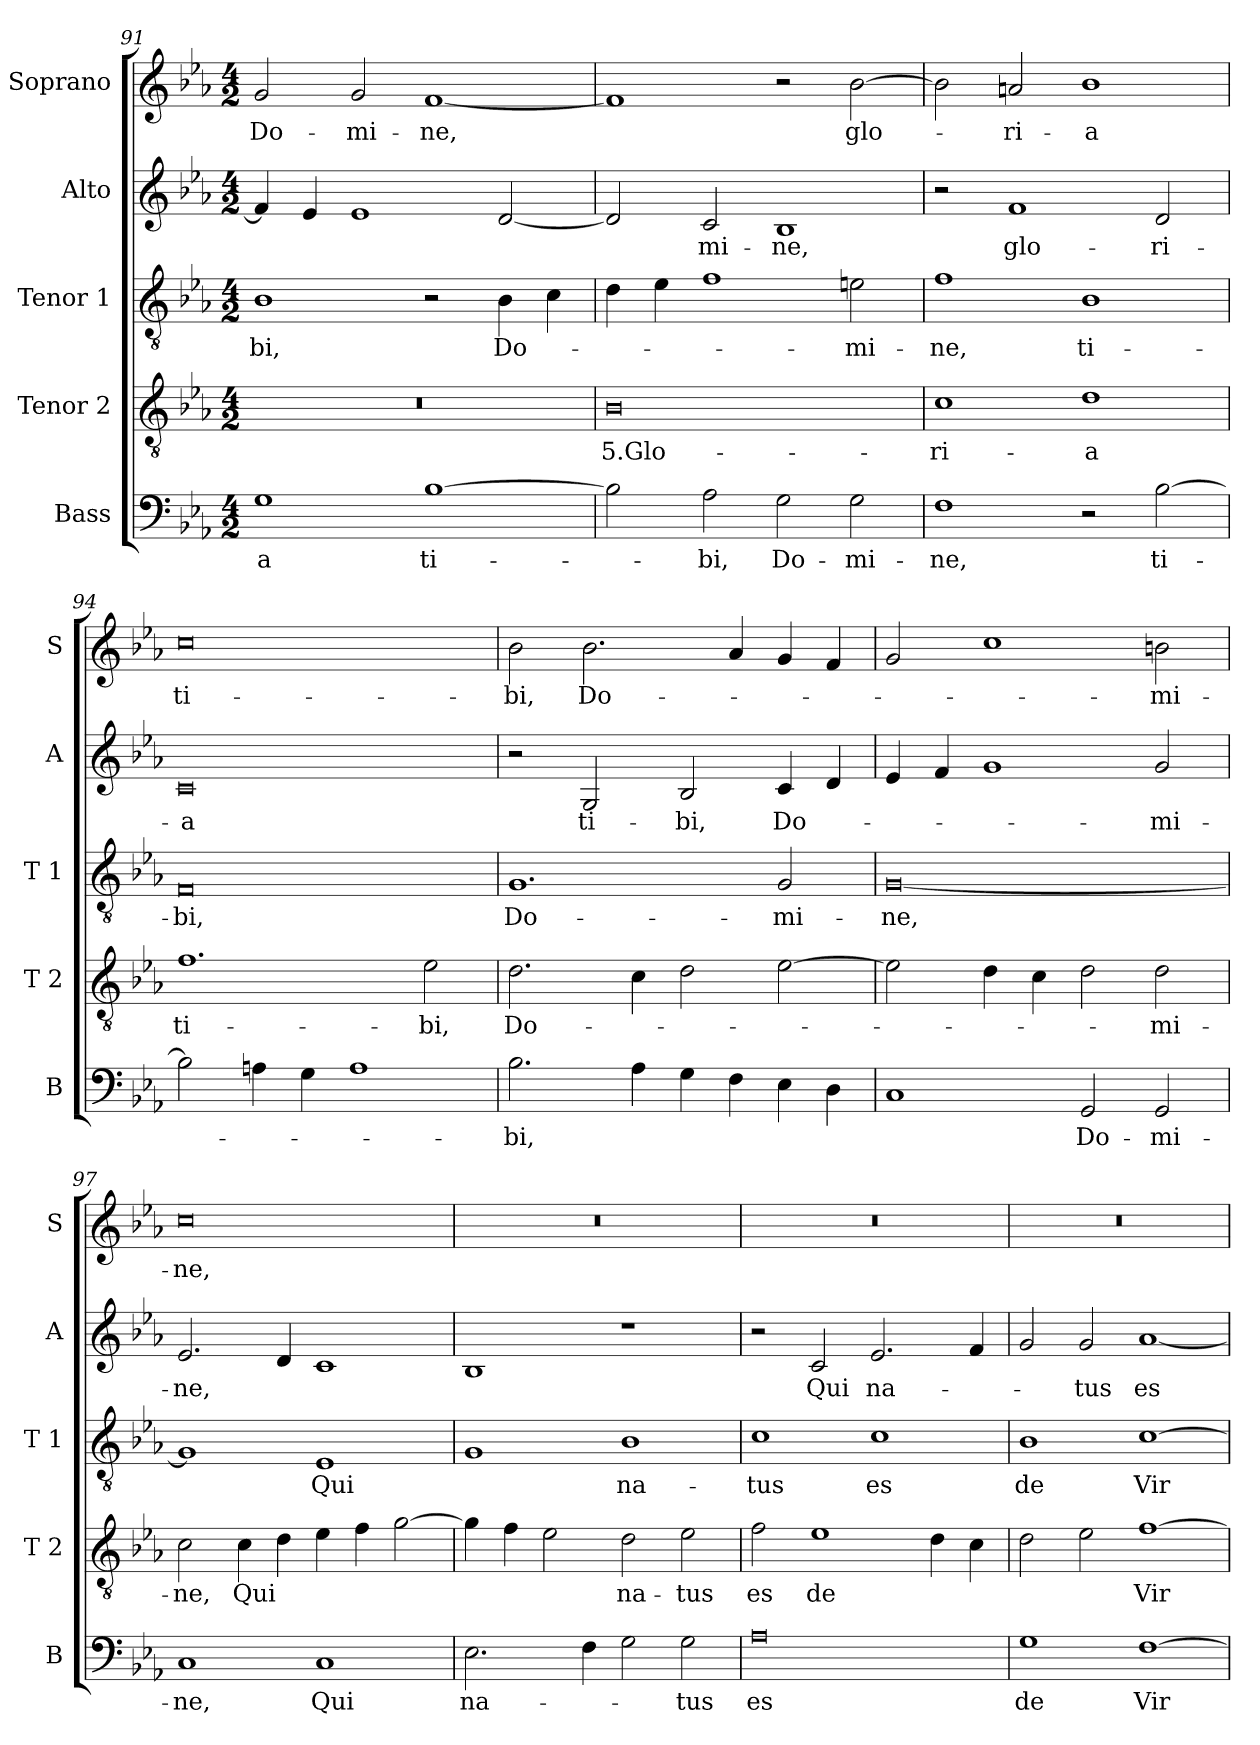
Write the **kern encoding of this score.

**kern	**text	**kern	**text	**kern	**text	**kern	**text	**kern	**text
*part5	*part5	*part4	*part4	*part3	*part3	*part2	*part2	*part1	*part1
*staff5	*staff5	*staff4	*staff4	*staff3	*staff3	*staff2	*staff2	*staff1	*staff1
*I"Bass	*	*I"Tenor 2	*	*I"Tenor 1	*	*I"Alto	*	*I"Soprano	*
*I'B	*	*I'T 2	*	*I'T 1	*	*I'A	*	*I'S	*
*clefF4	*	*clefGv2	*	*clefGv2	*	*clefG2	*	*clefG2	*
*k[b-e-a-]	*	*k[b-e-a-]	*	*k[b-e-a-]	*	*k[b-e-a-]	*	*k[b-e-a-]	*
*E-:	*	*E-:	*	*E-:	*	*E-:	*	*E-:	*
*M4/2	*	*M4/2	*	*M4/2	*	*M4/2	*	*M4/2	*
=91	=91	=91	=91	=91	=91	=91	=91	=91	=91
!	!LO:LY:b	!	!	!	!LO:LY:b	!	!	!	!LO:LY:b
1G	-a	0r	.	1B-	-bi,	4f/]	.	2g/	Do-
.	.	.	.	.	.	4e-/	.	.	.
!	!	!	!	!	!	!	!	!	!LO:LY:b
.	.	.	.	.	.	1e-	.	2g/	-mi-
!	!LO:LY:b	!	!	!	!	!	!	!	!LO:LY:b
[1B-	ti-	.	.	2r	.	.	.	[1f	-ne,
!	!	!	!	!	!LO:LY:b	!	!	!	!
.	.	.	.	4B-\	Do-	[2d/	.	.	.
.	.	.	.	4c\	.	.	.	.	.
=92	=92	=92	=92	=92	=92	=92	=92	=92	=92
!	!	!	!LO:LY:b	!	!	!	!	!	!
2B-\]	.	0B-	5.Glo-	4d\	.	2d/]	.	1f]	.
.	.	.	.	4e-\	.	.	.	.	.
!	!LO:LY:b	!	!	!	!	!	!LO:LY:b	!	!
2A-\	-bi,	.	.	1f	.	2c/	-mi-	.	.
!	!LO:LY:b	!	!	!	!	!	!LO:LY:b	!	!
2G\	Do-	.	.	.	.	1B-	-ne,	2r	.
!	!LO:LY:b	!	!	!	!LO:LY:b	!	!	!	!LO:LY:b
2G\	-mi-	.	.	2en\	-mi-	.	.	[2b-\	glo-
=93	=93	=93	=93	=93	=93	=93	=93	=93	=93
!	!LO:LY:b	!	!LO:LY:b	!	!LO:LY:b	!	!	!	!
1F	-ne,	1c	-ri-	1f	-ne,	2r	.	2b-\]	.
!	!	!	!	!	!	!	!LO:LY:b	!	!LO:LY:b
.	.	.	.	.	.	1f	glo-	2an/	-ri-
!	!	!	!LO:LY:b	!	!LO:LY:b	!	!	!	!LO:LY:b
2r	.	1d	-a	1B-	ti-	.	.	1b-	-a
!	!LO:LY:b	!	!	!	!	!	!LO:LY:b	!	!
[2B-\	ti-	.	.	.	.	2d/	-ri-	.	.
=94	=94	=94	=94	=94	=94	=94	=94	=94	=94
!	!	!	!LO:LY:b	!	!LO:LY:b	!	!LO:LY:b	!	!LO:LY:b
2B-\]	.	1.f	ti-	0F	-bi,	0c	-a	0cc	ti-
4An\	.	.	.	.	.	.	.	.	.
4G\	.	.	.	.	.	.	.	.	.
1A	.	.	.	.	.	.	.	.	.
!	!	!	!LO:LY:b	!	!	!	!	!	!
.	.	2e-\	-bi,	.	.	.	.	.	.
!!LO:LB:g=z
=95	=95	=95	=95	=95	=95	=95	=95	=95	=95
!	!LO:LY:b	!	!LO:LY:b	!	!LO:LY:b	!	!	!	!LO:LY:b
2.B-\	-bi,	2.d\	Do-	1.G	Do-	2r	.	2b-\	-bi,
!	!	!	!	!	!	!	!LO:LY:b	!	!LO:LY:b
.	.	.	.	.	.	2G/	ti-	2.b-\	Do-
4A-\	.	4c\	.	.	.	.	.	.	.
!	!	!	!	!	!	!	!LO:LY:b	!	!
4G\	.	2d\	.	.	.	2B-/	-bi,	.	.
4F\	.	.	.	.	.	.	.	4a-/	.
!	!	!	!	!	!LO:LY:b	!	!LO:LY:b	!	!
4E-\	.	[2e-\	.	2G/	-mi-	4c/	Do-	4g/	.
4D\	.	.	.	.	.	4d/	.	4f/	.
=96	=96	=96	=96	=96	=96	=96	=96	=96	=96
!	!	!	!	!	!LO:LY:b	!	!	!	!
1C	.	2e-\]	.	[0G	-ne,	4e-/	.	2g/	.
.	.	.	.	.	.	4f/	.	.	.
.	.	4d\	.	.	.	1g	.	1cc	.
.	.	4c\	.	.	.	.	.	.	.
!	!LO:LY:b	!	!	!	!	!	!	!	!
2GG/	Do-	2d\	.	.	.	.	.	.	.
!	!LO:LY:b	!	!LO:LY:b	!	!	!	!LO:LY:b	!	!LO:LY:b
2GG/	-mi-	2d\	-mi-	.	.	2g/	-mi-	2bn\	-mi-
=97	=97	=97	=97	=97	=97	=97	=97	=97	=97
!	!LO:LY:b	!	!LO:LY:b	!	!	!	!LO:LY:b	!	!LO:LY:b
1C	-ne,	2c\	-ne,	1G]	.	2.e-/	-ne,	0cc	-ne,
!	!	!	!LO:LY:b	!	!	!	!	!	!
.	.	4c\	Qui	.	.	.	.	.	.
.	.	4d\	.	.	.	4d/	.	.	.
!	!LO:LY:b	!	!	!	!LO:LY:b	!	!	!	!
1C	Qui	4e-\	.	1E-	Qui	1c	.	.	.
.	.	4f\	.	.	.	.	.	.	.
.	.	[2g\	.	.	.	.	.	.	.
=98	=98	=98	=98	=98	=98	=98	=98	=98	=98
!	!LO:LY:b	!	!	!	!	!	!	!	!
2.E-\	na-	4g\]	.	1G	.	1B-	.	0r	.
.	.	4f\	.	.	.	.	.	.	.
.	.	2e-\	.	.	.	.	.	.	.
4F\	.	.	.	.	.	.	.	.	.
!	!	!	!LO:LY:b	!	!LO:LY:b	!	!	!	!
2G\	.	2d\	na-	1B-	na-	1r	.	.	.
!	!LO:LY:b	!	!LO:LY:b	!	!	!	!	!	!
2G\	-tus	2e-\	-tus	.	.	.	.	.	.
=99	=99	=99	=99	=99	=99	=99	=99	=99	=99
!	!LO:LY:b	!	!LO:LY:b	!	!LO:LY:b	!	!	!	!
0A-	es	2f\	es	1c	-tus	2r	.	0r	.
!	!	!	!LO:LY:b	!	!	!	!LO:LY:b	!	!
.	.	1e-	de	.	.	2c/	Qui	.	.
!	!	!	!	!	!LO:LY:b	!	!LO:LY:b	!	!
.	.	.	.	1c	es	2.e-/	na-	.	.
.	.	4d\	.	.	.	.	.	.	.
.	.	4c\	.	.	.	4f/	.	.	.
!!LO:LB:g=z
=100	=100	=100	=100	=100	=100	=100	=100	=100	=100
!	!LO:LY:b	!	!	!	!LO:LY:b	!	!	!	!
1G	de	2d\	.	1B-	de	2g/	.	0r	.
!	!	!	!	!	!	!	!LO:LY:b	!	!
.	.	2e-\	.	.	.	2g/	-tus	.	.
!	!LO:LY:b	!	!LO:LY:b	!	!LO:LY:b	!	!LO:LY:b	!	!
[1F	Vir-	[1f	Vir-	[1c	Vir-	[1a-	es	.	.
=	=	=	=	=	=	=	=	=	=
*-	*-	*-	*-	*-	*-	*-	*-	*-	*-
